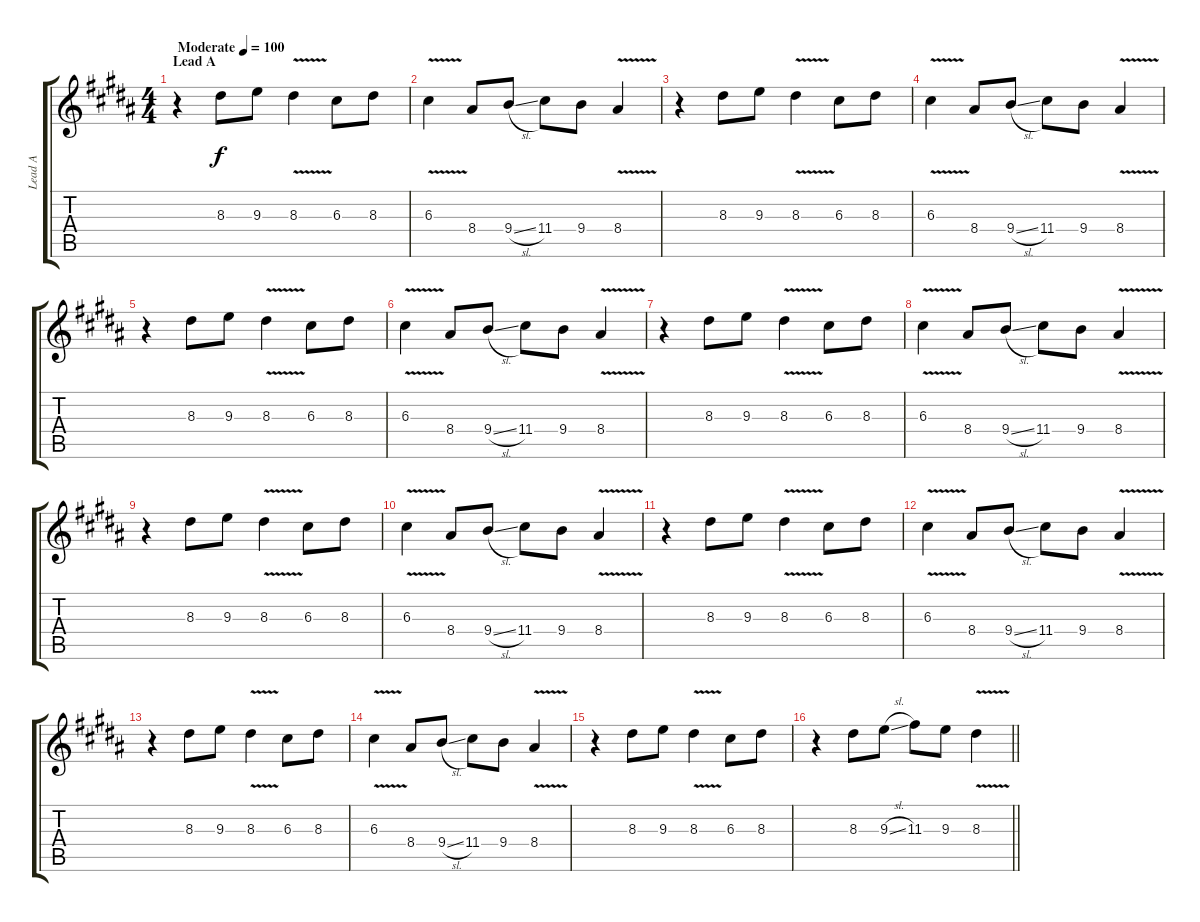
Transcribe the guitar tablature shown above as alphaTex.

\track ("Lead A" "Lead A") {instrument distortionguitar}
\staff {score tabs}
\tuning (E4 B3 G3 D3 A2 E2) {hide}
\ts (4 4)
\section ("" "Lead A")
\tempo (100 "Moderate")
\clef g2
\ks b
r.4{dy f instrument distortionguitar} 8.3.8 9.3.8 8.3{v}.4 6.3.8 8.3.8 |
6.3{v}.4 8.4.8 9.4{sl}.8 11.4.8 9.4.8 8.4{v}.4 |
r.4 8.3.8 9.3.8 8.3{v}.4 6.3.8 8.3.8 |
6.3{v}.4 8.4.8 9.4{sl}.8 11.4.8 9.4.8 8.4{v}.4 |
r.4 8.3.8 9.3.8 8.3{v}.4 6.3.8 8.3.8 |
6.3{v}.4 8.4.8 9.4{sl}.8 11.4.8 9.4.8 8.4{v}.4 |
r.4 8.3.8 9.3.8 8.3{v}.4 6.3.8 8.3.8 |
6.3{v}.4 8.4.8 9.4{sl}.8 11.4.8 9.4.8 8.4{v}.4 |
r.4 8.3.8 9.3.8 8.3{v}.4 6.3.8 8.3.8 |
6.3{v}.4 8.4.8 9.4{sl}.8 11.4.8 9.4.8 8.4{v}.4 |
r.4 8.3.8 9.3.8 8.3{v}.4 6.3.8 8.3.8 |
6.3{v}.4 8.4.8 9.4{sl}.8 11.4.8 9.4.8 8.4{v}.4 |
r.4 8.3.8 9.3.8 8.3{v}.4 6.3.8 8.3.8 |
6.3{v}.4 8.4.8 9.4{sl}.8 11.4.8 9.4.8 8.4{v}.4 |
r.4 8.3.8 9.3.8 8.3{v}.4 6.3.8 8.3.8 |
\barLineRight lightlight
r.4 8.3.8 9.3{sl}.8 11.3.8 9.3.8 8.3{v}.4
